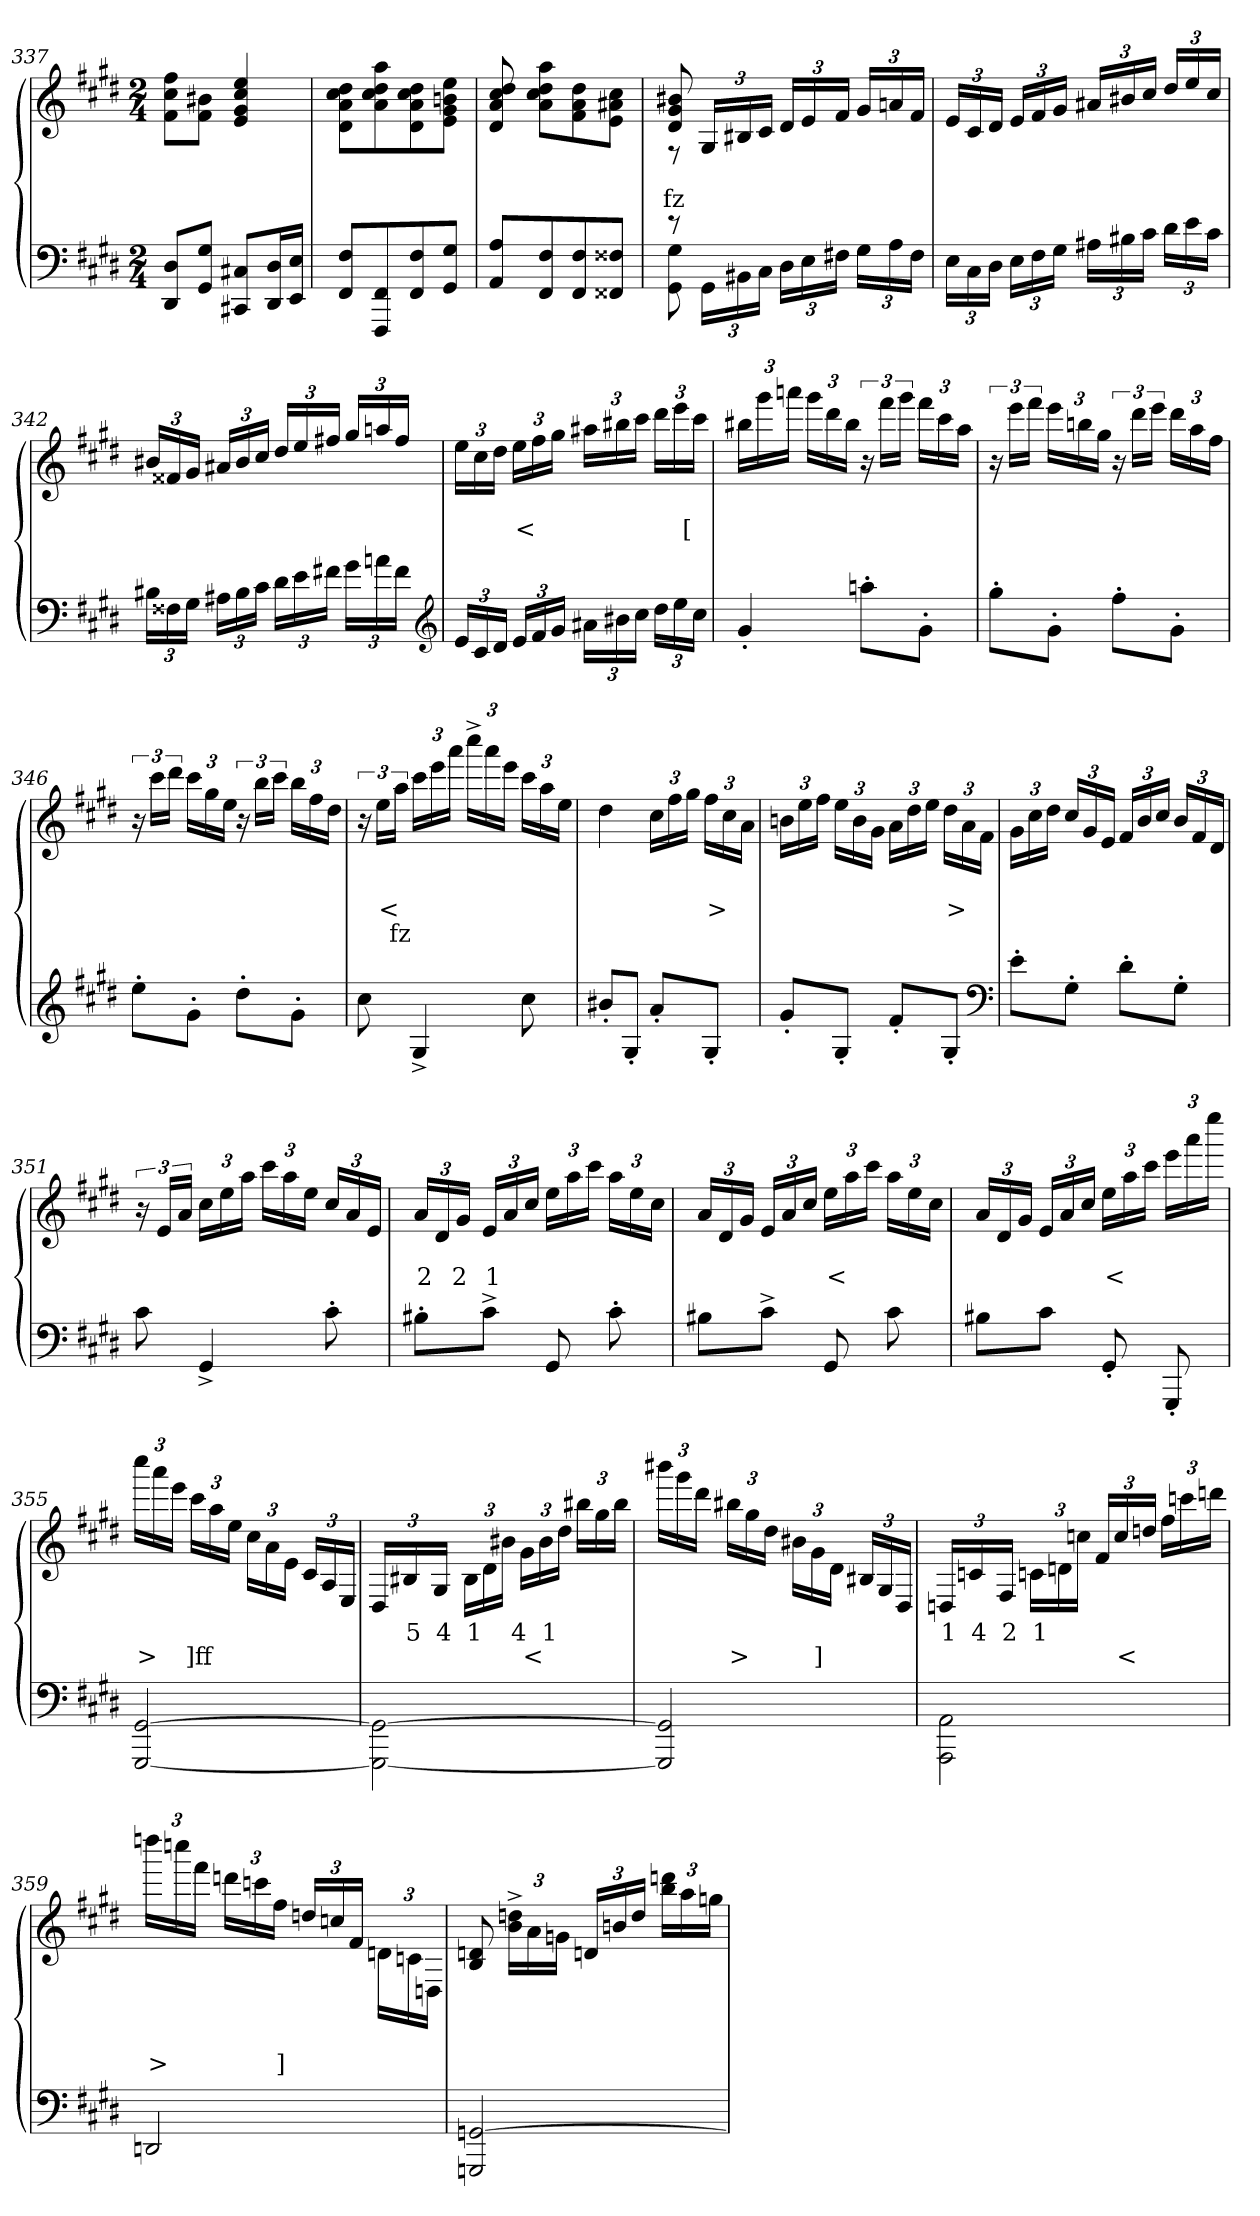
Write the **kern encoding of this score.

**kern	**kern	**text	**text	**text
*part2	*part1	*part1	*part1	*part1
*staff2	*staff1	*staff1	*staff1	*staff1
*clefF4	*clefG2	*	*	*
*k[f#c#g#d#]	*k[f#c#g#d#]	*	*	*
*M2/4	*M2/4	*	*	*
=337	=337	=337	=337	=337
8D# 8DD#L	8ff# 8cc# 8f#L	.	.	.
8G# 8GG#J	8b#X 8f#J	.	.	.
8C#X 8CC#XL	4ee 4cc# 4g# 4e	.	.	.
16D# 16DD#L	.	.	.	.
16E 16EEJJ	.	.	.	.
=338	=338	=338	=338	=338
8F# 8FF#L	8dd#\ 8cc# 8a 8d#L	.	.	.
8FF# 8FFF#	8aa 8dd# 8cc# 8a	.	.	.
8F# 8FF#	8dd# 8cc# 8a 8d#	.	.	.
8G# 8GG#J	8ee 8bn 8g# 8eJ	.	.	.
=339	=339	=339	=339	=339
8A 8AAL	8dd# 8cc# 8a 8d#	.	.	.
8F# 8FF#	8aa\ 8dd# 8cc# 8aL	.	.	.
8F# 8FF#	8dd# 8a 8f#	.	.	.
8F##X 8FF##XJ	8cc# 8a#X 8eJ	.	.	.
=340	=340	=340	=340	=340
*^	*^	*	*	*
8r	8G# 8GG#	8b#X 8g# 8d#	8r	.	fz	.
24GG#\LL	4.ryy	4.ryy	24G#LL	.	.	.
24BB#X	.	.	24B#	.	.	.
24C#JJ	.	.	24c#JJ	.	.	.
24D#\LL	.	.	24d#/LL	.	.	.
24E	.	.	24e	.	.	.
24F#XJJ	.	.	24f#JJ	.	.	.
24G#\LL	.	.	24g#/LL	.	.	.
24A	.	.	24an	.	.	.
24F#JJ	.	.	24f#JJ	.	.	.
*v	*v	*	*	*	*	*
*	*v	*v	*	*	*
=341	=341	=341	=341	=341
24ELL	24eLL	.	.	.
24C#	24c#	.	.	.
24D#JJ	24d#JJ	.	.	.
24ELL	24eLL	.	.	.
24F#	24f#	.	.	.
24G#JJ	24g#JJ	.	.	.
24A#XLL	24a#X/LL	.	.	.
24B#X	24b#X	.	.	.
24c#JJ	24cc#JJ	.	.	.
24d#LL	24dd#/LL	.	.	.
24e	24ee	.	.	.
24c#JJ	24cc#JJ	.	.	.
=342	=342	=342	=342	=342
24B#XLL	24b#XLL	.	.	.
24F##X	24f##X	.	.	.
24G#JJ	24g#JJ	.	.	.
24A#XLL	24a#X/LL	.	.	.
24B#	24b#	.	.	.
24c#JJ	24cc#JJ	.	.	.
24d#LL	24dd#/LL	.	.	.
24e	24ee	.	.	.
24f#XJJ	24ff#XJJ	.	.	.
24g#LL	24gg#/LL	.	.	.
24an	24aan	.	.	.
24f#JJ	24ff#JJ	.	.	.
*clefG2	*	*	*	*
=343	=343	=343	=343	=343
24eLL	24eeLL	.	.	.
24c#	24cc#	.	.	.
24d#JJ	24dd#JJ	.	.	.
24eLL	24eeLL	.	<	.
24f#	24ff#	.	.	.
24g#JJ	24gg#JJ	.	.	.
24a#XLL	24aa#XLL	.	.	.
24b#X	24bb#X	.	.	.
24cc#JJ	24ccc#JJ	.	.	.
24dd#LL	24ddd#LL	.	.	.
24ee	24eee	.	.	.
24cc#JJ	24ccc#JJ	.	[	.
=344	=344	=344	=344	=344
4g#'>	24bb#XLL	.	.	.
.	24ggg#	.	.	.
.	24aaanJJ	.	.	.
.	24ggg#LL	.	.	.
.	24ddd#	.	.	.
.	24bb#JJ	.	.	.
8aan'>L	24r	.	.	.
.	24fff#LL	.	.	.
.	24ggg#JJ	.	.	.
8g#'>J	24fff#LL	.	.	.
.	24ccc#	.	.	.
.	24aaJJ	.	.	.
=345	=345	=345	=345	=345
8gg#'>L	24r	.	>	.
.	24eeeLL	.	.	.
.	24fff#JJ	.	.	.
8g#'>J	24eeeLL	.	.	.
.	24bbn	.	.	.
.	24gg#JJ	.	.	.
8ff#'>L	24r	.	.	.
.	24ddd#LL	.	.	.
.	24eeeJJ	.	.	.
8g#'>J	24ddd#\LL	.	.	.
.	24aa	.	.	.
.	24ff#JJ	.	.	.
=346	=346	=346	=346	=346
8ee'>L	24r	.	.	.
.	24ccc#LL	.	.	.
.	24ddd#JJ	.	.	.
8g#'>J	24ccc#\LL	.	.	.
.	24gg#	.	.	.
.	24eeJJ	.	.	.
8dd#'>L	24r	.	.	.
.	24bbLL	.	.	.
.	24ccc#JJ	.	.	.
8g#'>J	24bb\LL	.	.	.
.	24ff#	.	.	.
.	24dd#JJ	.	.	.
=347	=347	=347	=347	=347
8cc#	24r	.	.	.
.	24eeLL	.	<	.
.	24aaJJ	.	.	fz
4G#^>	24ccc#LL	.	.	.
.	24eee	.	.	.
.	24aaaJJ	.	.	.
.	24cccc#^>LL	.	.	.
.	24aaa	.	.	.
.	24eeeJJ	.	.	.
8cc#	24ccc#LL	.	.	.
.	24aa	.	.	.
.	24eeJJ	.	.	.
=348	=348	=348	=348	=348
8b#X'>L	4dd#	.	.	.
8G#'>J	.	.	.	.
8a'>L	24cc#LL	.	.	.
.	24ff#	.	.	.
.	24gg#JJ	.	.	.
8G#'>J	24ff#LL	.	>	.
.	24cc#	.	.	.
.	24aJJ	.	.	.
=349	=349	=349	=349	=349
8g#'>L	24bnLL	.	.	.
.	24ee	.	.	.
.	24ff#JJ	.	.	.
8G#'>J	24eeLL	.	.	.
.	24b	.	.	.
.	24g#JJ	.	.	.
8f#'>L	24aLL	.	.	.
.	24dd#	.	.	.
.	24eeJJ	.	.	.
8G#'>J	24dd#\LL	.	>	.
.	24a	.	.	.
.	24f#JJ	.	.	.
*clefF4	*	*	*	*
=350	=350	=350	=350	=350
8e'>L	24g#LL	.	.	.
.	24cc#	.	.	.
.	24dd#JJ	.	.	.
8G#'>J	24cc#LL	.	.	.
.	24g#	.	.	.
.	24eJJ	.	.	.
8d#'>L	24f#LL	.	.	.
.	24b	.	.	.
.	24cc#JJ	.	.	.
8G#'>J	24bLL	.	.	.
.	24f#	.	.	.
.	24d#JJ	.	.	.
=351	=351	=351	=351	=351
8c#	24r	.	.	.
.	24eLL	.	.	.
.	24aJJ	.	.	.
4GG#^>	24cc#LL	.	.	.
.	24ee	.	.	.
.	24aaJJ	.	.	.
.	24ccc#LL	.	.	.
.	24aa	.	.	.
.	24eeJJ	.	.	.
8c#'>	24cc#LL	.	.	.
.	24a	.	.	.
.	24eJJ	.	.	.
=352	=352	=352	=352	=352
8B#X'>L	24aLL	.	2	.
.	24d#	.	.	.
.	24g#JJ	.	2	.
8c#^>J	24eLL	.	1	.
.	24a	.	.	.
.	24cc#JJ	.	.	.
8GG#	24eeLL	.	.	.
.	24aa	.	.	.
.	24ccc#JJ	.	.	.
8c#'>	24aaLL	.	.	.
.	24ee	.	.	.
.	24cc#JJ	.	.	.
=353	=353	=353	=353	=353
8B#XL	24aLL	.	.	.
.	24d#	.	.	.
.	24g#JJ	.	.	.
8c#^>J	24eLL	.	.	.
.	24a	.	.	.
.	24cc#JJ	.	.	.
8GG#	24eeLL	.	<	.
.	24aa	.	.	.
.	24ccc#JJ	.	.	.
8c#	24aaLL	.	.	.
.	24ee	.	.	.
.	24cc#JJ	.	.	.
=354	=354	=354	=354	=354
8B#XL	24aLL	.	.	.
.	24d#	.	.	.
.	24g#JJ	.	.	.
8c#J	24eLL	.	.	.
.	24a	.	.	.
.	24cc#JJ	.	.	.
8GG#'>	24eeLL	.	<	.
.	24aa	.	.	.
.	24ccc#JJ	.	.	.
8GGG#'>	24eeeLL	.	.	.
.	24aaa	.	.	.
.	24eeeeJJ	.	.	.
=355	=355	=355	=355	=355
[2GG# [2GGG#	24cccc#LL	.	>	.
.	24aaa	.	.	.
.	24eeeJJ	.	.	.
.	24ccc#LL	.	]ff	.
.	24aa	.	.	.
.	24eeJJ	.	.	.
.	24cc#\LL	.	.	.
.	24a	.	.	.
.	24eJJ	.	.	.
.	24c#\LL	.	.	.
.	24A/	.	.	.
.	24E/JJ	.	.	.
=356	=356	=356	=356	=356
2GG#\_ 2GGG#_	24D#LL	.	.	.
.	24B#X	5	.	.
.	24G#JJ	4	.	.
.	24B#\LL	1	.	.
.	24d#	.	.	.
.	24b#JJ	.	.	.
.	24g#LL	4	<	.
.	24b#	1	.	.
.	24dd#JJ	.	.	.
.	24bb#LL	.	.	.
.	24gg#	.	.	.
.	24bb#JJ	.	.	.
=357	=357	=357	=357	=357
2GG#] 2GGG#]	24bbb#XLL	.	.	.
.	24ggg#	.	.	.
.	24ddd#JJ	.	.	.
.	24bb#LL	.	>	.
.	24gg#	.	.	.
.	24dd#JJ	.	.	.
.	24b#\LL	.	.	.
.	24g#	.	]	.
.	24d#JJ	.	.	.
.	24B#LL	.	.	.
.	24G#	.	.	.
.	24D#JJ	.	.	.
=358	=358	=358	=358	=358
2AA\ 2AAA	24DnLL	1	.	.
.	24cn	4	.	.
.	24F#JJ	2	.	.
.	24cn\LL	1	.	.
.	24dn	.	.	.
.	24ccnJJ	.	.	.
.	24f#LL	.	.	.
.	24cc	.	<	.
.	24ddnJJ	.	.	.
.	24ff#LL	.	.	.
.	24cccn	.	.	.
.	24dddnJJ	.	.	.
=359	=359	=359	=359	=359
2DDn	24ddddnLL	.	>	.
.	24ccccn	.	.	.
.	24fff#JJ	.	.	.
.	24dddnLL	.	.	.
.	24cccn	.	.	.
.	24ff#JJ	.	]	.
.	24ddnLL	.	.	.
.	24ccn	.	.	.
.	24f#JJ	.	.	.
.	24dn\LL	.	.	.
.	24cn\	.	.	.
.	24Dn/JJ	.	.	.
=360	=360	=360	=360	=360
[2GGn/ 2GGGn	8dn 8B	.	.	.
.	24ddn^> 24b^>LL	.	.	.
.	24a	.	.	.
.	24gnJJ	.	.	.
.	24dnLL	.	.	.
.	24bn	.	.	.
.	24ddJJ	.	.	.
.	24dddn 24bbLL	.	.	.
.	24aa	.	.	.
.	24ggnJJ	.	.	.
=	=	=	=	=
*-	*-	*-	*-	*-
